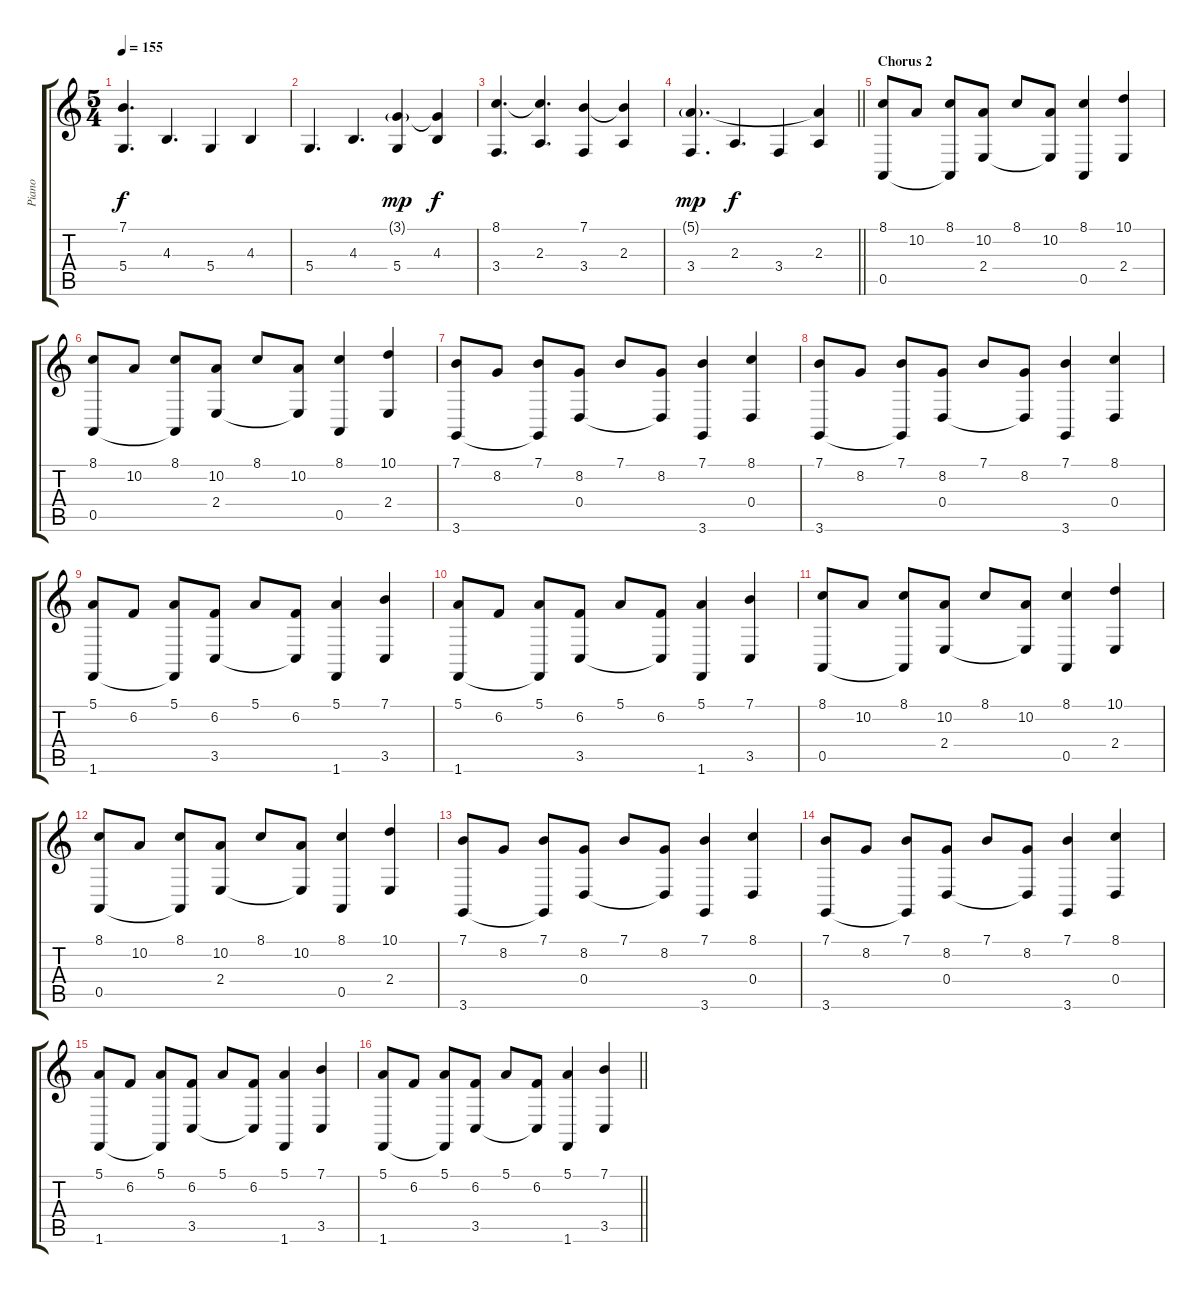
\track ("Piano" "Piano") {instrument acousticgrandpiano}
\staff {score tabs}
\tuning (E4 B3 G3 D3 A2 E2) {hide}
\ts (5 4)
\tempo 155
\clef g2
\ks c
(7.1 5.4).4{d dy f} 4.3.4{d} 5.4.4 4.3.4 |
5.4.4{d} 4.3.4{d} (3.1{g} 5.4).4{dy mp} (3.1{t} 4.3).4{dy f} |
(8.1 3.4).4{d} (8.1{t} 2.3).4{d} (7.1 3.4).4 (7.1{t} 2.3).4 |
\barLineRight lightlight
(5.1{g} 3.4).4{d dy mp} 2.3.4{d dy f} 3.4.4 (5.1{t} 2.3).4 |
\section ("" "Chorus 2")
(8.1 0.5).8 10.2.8 (8.1 0.5{t}).8 (10.2 2.4).8 8.1.8 (10.2 2.4{t}).8 (8.1 0.5).4 (10.1 2.4).4 |
(8.1 0.5).8 10.2.8 (8.1 0.5{t}).8 (10.2 2.4).8 8.1.8 (10.2 2.4{t}).8 (8.1 0.5).4 (10.1 2.4).4 |
(7.1 3.6).8 8.2.8 (7.1 3.6{t}).8 (8.2 0.4).8 7.1.8 (8.2 0.4{t}).8 (7.1 3.6).4 (8.1 0.4).4 |
(7.1 3.6).8 8.2.8 (7.1 3.6{t}).8 (8.2 0.4).8 7.1.8 (8.2 0.4{t}).8 (7.1 3.6).4 (8.1 0.4).4 |
(5.1 1.6).8 6.2.8 (5.1 1.6{t}).8 (6.2 3.5).8 5.1.8 (6.2 3.5{t}).8 (5.1 1.6).4 (7.1 3.5).4 |
(5.1 1.6).8 6.2.8 (5.1 1.6{t}).8 (6.2 3.5).8 5.1.8 (6.2 3.5{t}).8 (5.1 1.6).4 (7.1 3.5).4 |
(8.1 0.5).8 10.2.8 (8.1 0.5{t}).8 (10.2 2.4).8 8.1.8 (10.2 2.4{t}).8 (8.1 0.5).4 (10.1 2.4).4 |
(8.1 0.5).8 10.2.8 (8.1 0.5{t}).8 (10.2 2.4).8 8.1.8 (10.2 2.4{t}).8 (8.1 0.5).4 (10.1 2.4).4 |
(7.1 3.6).8 8.2.8 (7.1 3.6{t}).8 (8.2 0.4).8 7.1.8 (8.2 0.4{t}).8 (7.1 3.6).4 (8.1 0.4).4 |
(7.1 3.6).8 8.2.8 (7.1 3.6{t}).8 (8.2 0.4).8 7.1.8 (8.2 0.4{t}).8 (7.1 3.6).4 (8.1 0.4).4 |
(5.1 1.6).8 6.2.8 (5.1 1.6{t}).8 (6.2 3.5).8 5.1.8 (6.2 3.5{t}).8 (5.1 1.6).4 (7.1 3.5).4 |
\barLineRight lightlight
(5.1 1.6).8 6.2.8 (5.1 1.6{t}).8 (6.2 3.5).8 5.1.8 (6.2 3.5{t}).8 (5.1 1.6).4 (7.1 3.5).4
